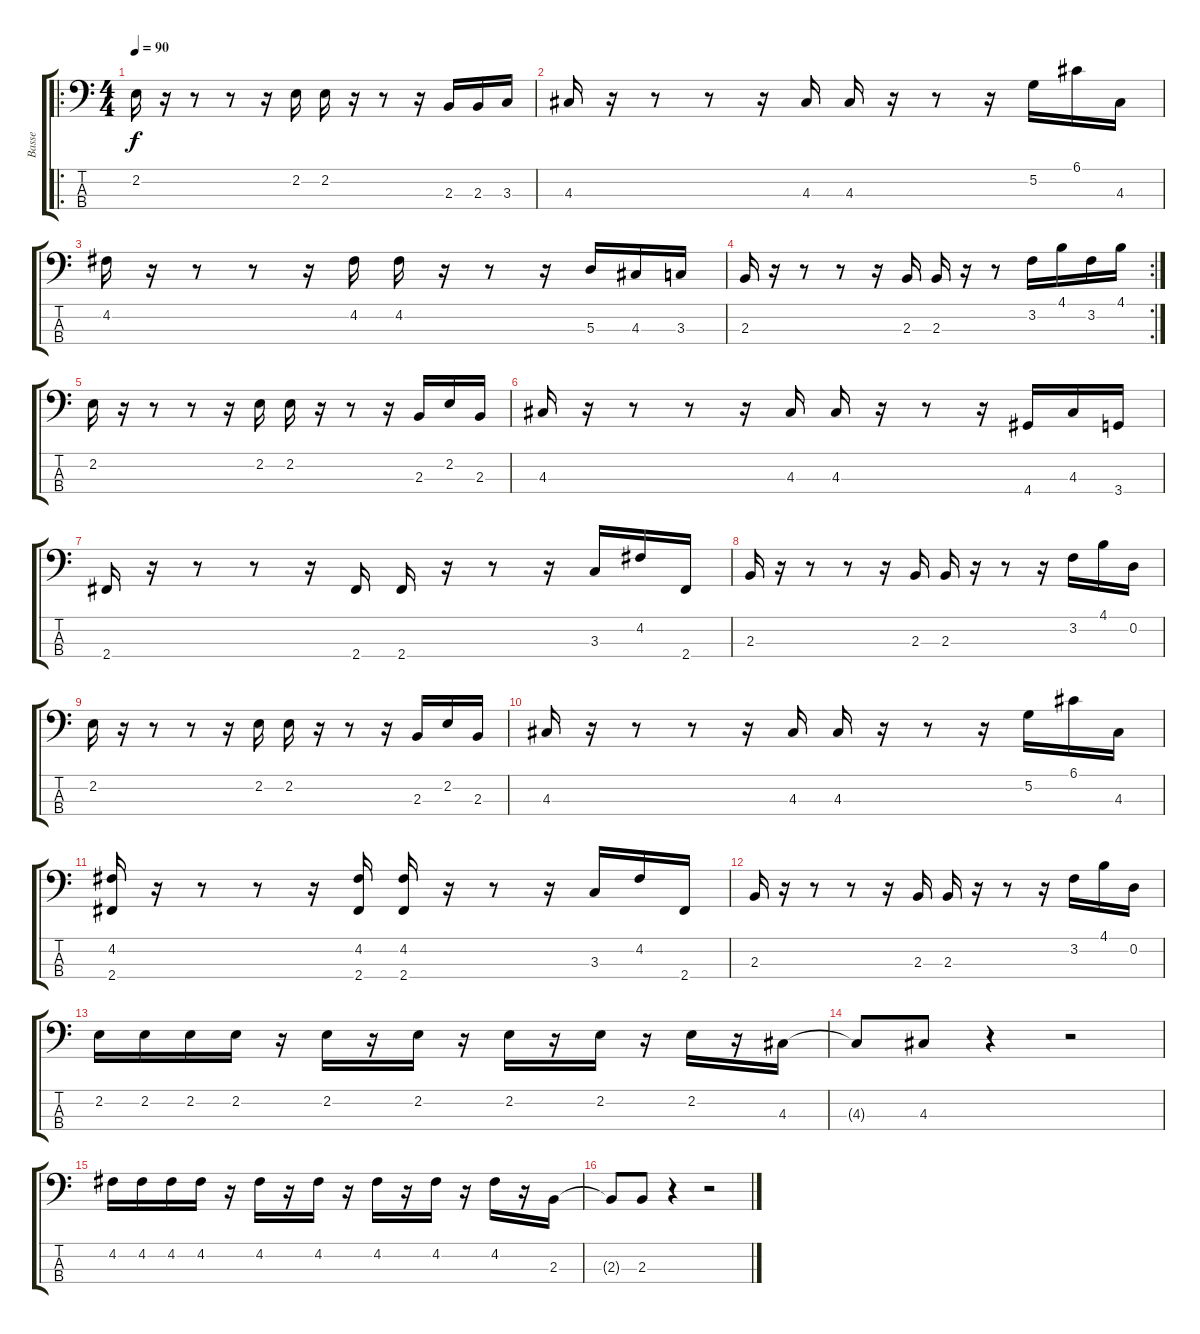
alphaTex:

\track ("Basse" "Basse") {instrument electricbasspick}
\staff {score tabs}
\tuning (G2 D2 A1 E1) {hide}
\ro
\ts (4 4)
\tempo 90
\clef f4
\ks c
2.2.16{dy f} r.16 r.8 r.8 r.16 2.2.16 2.2.16 r.16 r.8 r.16 2.3.16 2.3.16 3.3.16 |
4.3.16 r.16 r.8 r.8 r.16 4.3.16 4.3.16 r.16 r.8 r.16 5.2.16 6.1.16 4.3.16 |
4.2.16 r.16 r.8 r.8 r.16 4.2.16 4.2.16 r.16 r.8 r.16 5.3.16 4.3.16 3.3.16 |
\rc 2
2.3.16 r.16 r.8 r.8 r.16 2.3.16 2.3.16 r.16 r.8 3.2.16 4.1.16 3.2.16 4.1.16 |
2.2.16 r.16 r.8 r.8 r.16 2.2.16 2.2.16 r.16 r.8 r.16 2.3.16 2.2.16 2.3.16 |
4.3.16 r.16 r.8 r.8 r.16 4.3.16 4.3.16 r.16 r.8 r.16 4.4.16 4.3.16 3.4.16 |
2.4.16 r.16 r.8 r.8 r.16 2.4.16 2.4.16 r.16 r.8 r.16 3.3.16 4.2.16 2.4.16 |
2.3.16 r.16 r.8 r.8 r.16 2.3.16 2.3.16 r.16 r.8 r.16 3.2.16 4.1.16 0.2.16 |
2.2.16 r.16 r.8 r.8 r.16 2.2.16 2.2.16 r.16 r.8 r.16 2.3.16 2.2.16 2.3.16 |
4.3.16 r.16 r.8 r.8 r.16 4.3.16 4.3.16 r.16 r.8 r.16 5.2.16 6.1.16 4.3.16 |
(4.2 2.4).16 r.16 r.8 r.8 r.16 (4.2 2.4).16 (4.2 2.4).16 r.16 r.8 r.16 3.3.16 4.2.16 2.4.16 |
2.3.16 r.16 r.8 r.8 r.16 2.3.16 2.3.16 r.16 r.8 r.16 3.2.16 4.1.16 0.2.16 |
2.2.16 2.2.16 2.2.16 2.2.16 r.16 2.2.16 r.16 2.2.16 r.16 2.2.16 r.16 2.2.16 r.16 2.2.16 r.16 4.3.16 |
4.3{t}.8 4.3.8 r.4 r.2 |
4.2.16 4.2.16 4.2.16 4.2.16 r.16 4.2.16 r.16 4.2.16 r.16 4.2.16 r.16 4.2.16 r.16 4.2.16 r.16 2.3.16 |
2.3{t}.8 2.3.8 r.4 r.2
